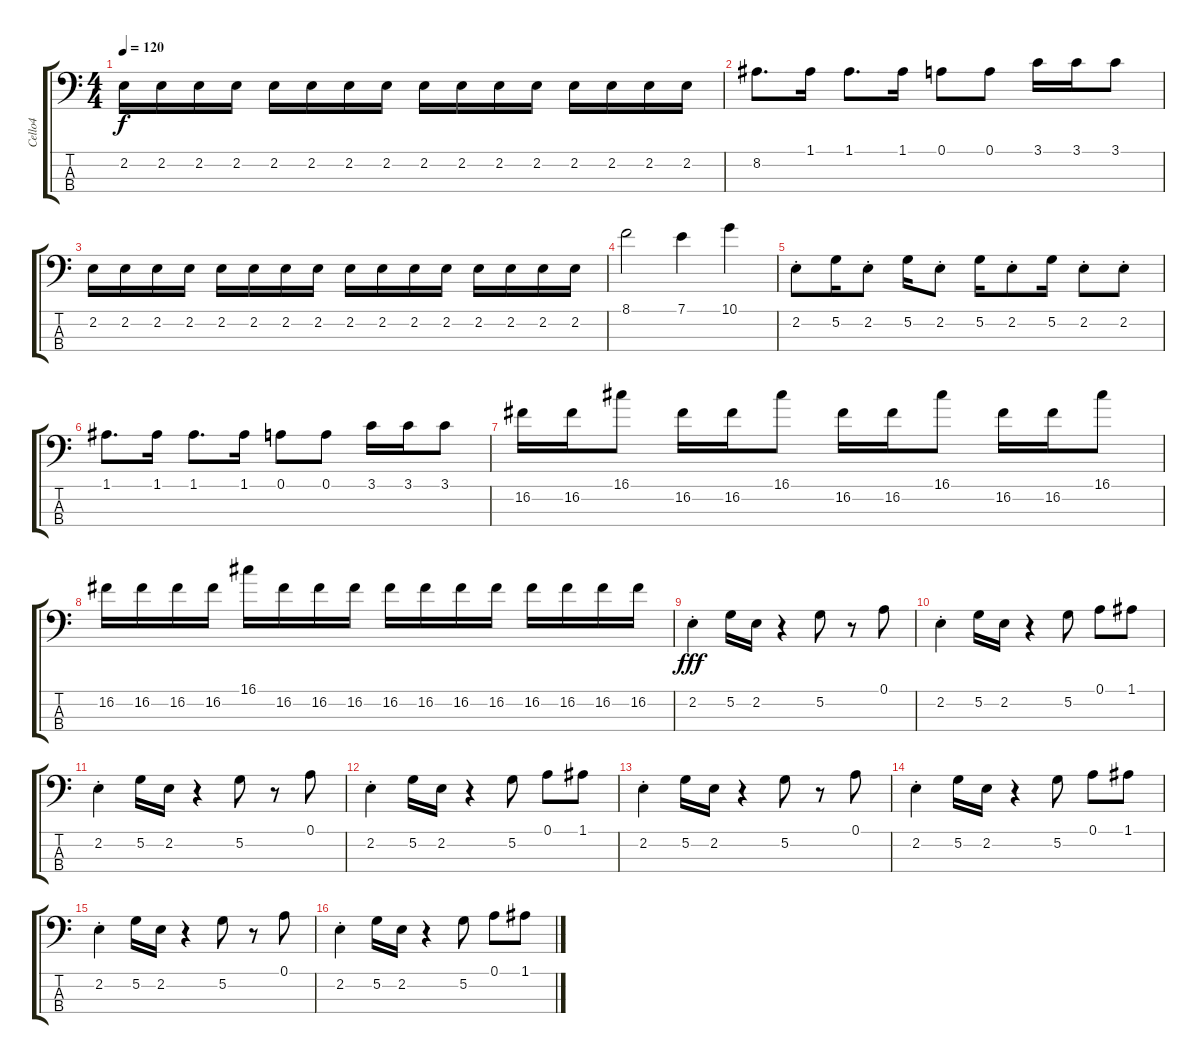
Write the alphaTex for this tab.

\track ("Cello4" "Cello4") {instrument contrabass}
\staff {score tabs}
\tuning (A2 D2 G1 C1) {hide}
\ts (4 4)
\tempo 120
\clef f4
\ks c
2.2.16{dy f} 2.2.16 2.2.16 2.2.16 2.2.16 2.2.16 2.2.16 2.2.16 2.2.16 2.2.16 2.2.16 2.2.16 2.2.16 2.2.16 2.2.16 2.2.16 |
8.2.8{d} 1.1.16 1.1.8{d} 1.1.16 0.1.8 0.1.8 3.1.16 3.1.16 3.1.8 |
2.2.16 2.2.16 2.2.16 2.2.16 2.2.16 2.2.16 2.2.16 2.2.16 2.2.16 2.2.16 2.2.16 2.2.16 2.2.16 2.2.16 2.2.16 2.2.16 |
8.1.2 7.1.4 10.1.4 |
2.2{st}.8 5.2.16 2.2{st}.8 5.2.16 2.2{st}.8 5.2.16 2.2{st}.8 5.2.16 2.2{st}.8 2.2{st}.8 |
1.1.8{d} 1.1.16 1.1.8{d} 1.1.16 0.1.8 0.1.8 3.1.16 3.1.16 3.1.8 |
16.2.16 16.2.16 16.1.8 16.2.16 16.2.16 16.1.8 16.2.16 16.2.16 16.1.8 16.2.16 16.2.16 16.1.8 |
16.2.16 16.2.16 16.2.16 16.2.16 16.1.16 16.2.16 16.2.16 16.2.16 16.2.16 16.2.16 16.2.16 16.2.16 16.2.16 16.2.16 16.2.16 16.2.16 |
2.2{st}.4{dy fff} 5.2.16 2.2.16 r.4 5.2.8 r.8 0.1.8 |
2.2{st}.4 5.2.16 2.2.16 r.4 5.2.8 0.1.8 1.1.8 |
2.2{st}.4 5.2.16 2.2.16 r.4 5.2.8 r.8 0.1.8 |
2.2{st}.4 5.2.16 2.2.16 r.4 5.2.8 0.1.8 1.1.8 |
2.2{st}.4 5.2.16 2.2.16 r.4 5.2.8 r.8 0.1.8 |
2.2{st}.4 5.2.16 2.2.16 r.4 5.2.8 0.1.8 1.1.8 |
2.2{st}.4 5.2.16 2.2.16 r.4 5.2.8 r.8 0.1.8 |
2.2{st}.4 5.2.16 2.2.16 r.4 5.2.8 0.1.8 1.1.8
